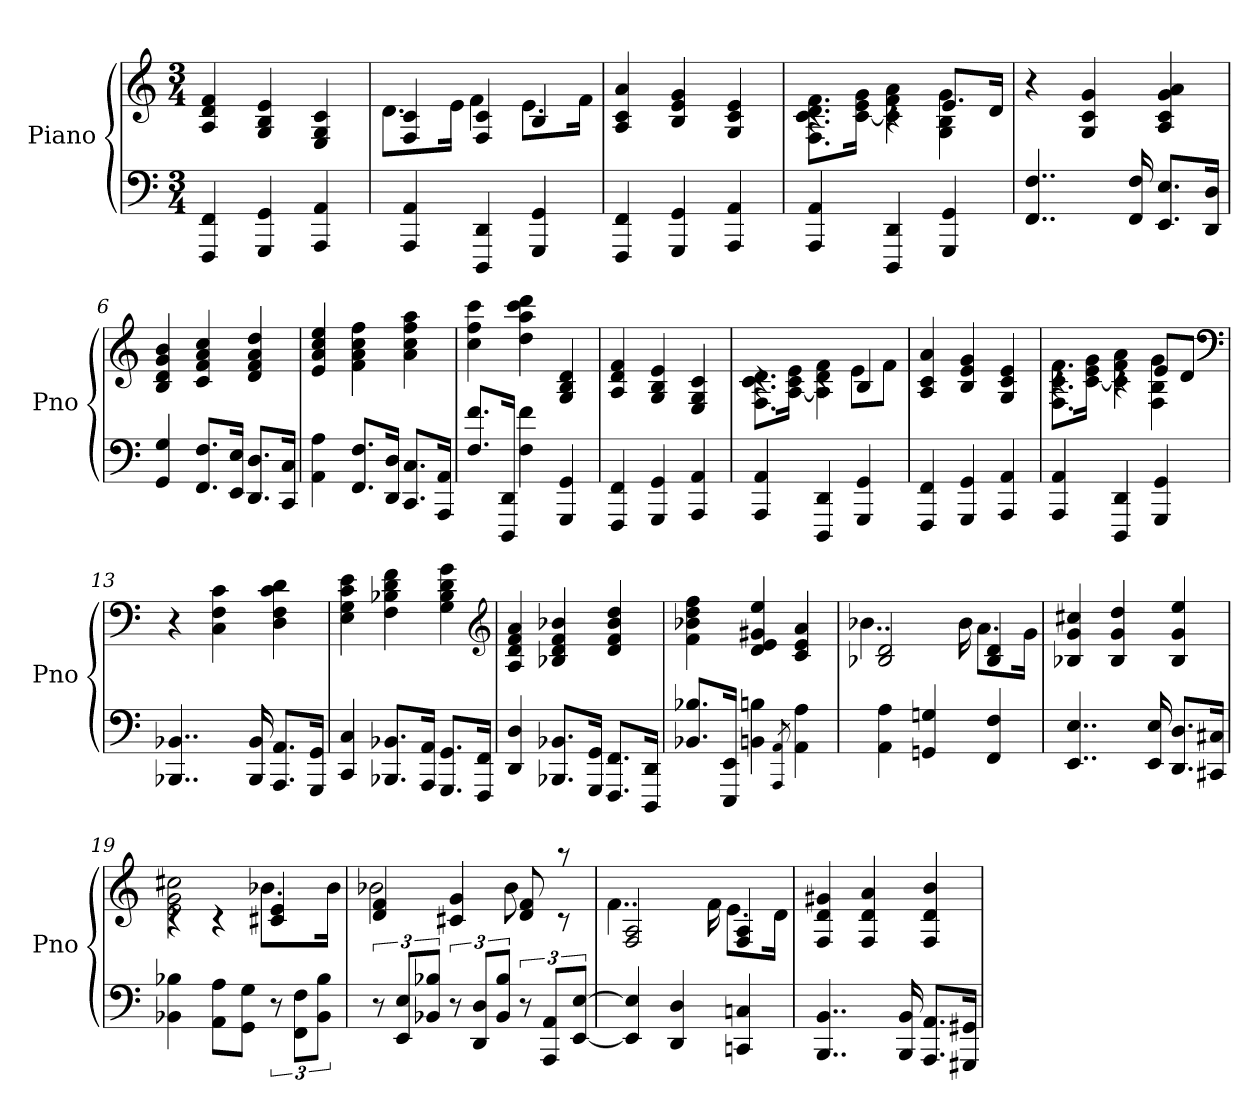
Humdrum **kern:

**kern	**kern
*part1	*part1
*staff2	*staff1
*I"Piano	*
*I'Pno	*
*clefF4	*clefG2
*k[]	*k[]
*C:	*C:
*M3/4	*M3/4
=1	=1
4FFF 4FF	4A 4d 4f
4GGG 4GG	4G 4B 4e
4AAA 4AA	4E 4G 4c
=2	=2
*	*^
4AAA 4AA	4F 4c	8.dL
.	.	16eJk
4DDD 4DD	4F 4c	4f
4GGG 4GG	4B	8.eL
.	.	16fJk
*	*v	*v
=3	=3
4FFF 4FF	4A 4c 4a
4GGG 4GG	4B 4e 4g
4AAA 4AA	4G 4c 4e
=4	=4
*	*^
4AAA 4AA	4rc	8.F 8.c 8.d 8.fL
.	.	[16c 16e 16gJk
4DDD 4DD	4rc	4c] 4f 4a
4GGG 4GG	8.eL	4G 4B 4g
.	16dJk	.
*	*v	*v
=5	=5
4..FF 4..F	4r
.	4G 4c 4g
16FF 16F	.
8.EE 8.EL	4A 4c 4g 4a
16DD 16DJk	.
=6	=6
4GG 4G	4B 4d 4g 4b
8.FF 8.FL	4c 4f 4a 4cc
16EE 16EJk	.
8.DD 8.DL	4d 4f 4a 4dd
16CC 16CJk	.
=7	=7
4AA 4A	4e 4a 4cc 4ee
8.FF 8.FL	4f 4a 4cc 4ff
16DD 16DJk	.
8.CC 8.CL	4a 4cc 4ff 4aa
16AAA 16AAJk	.
=8	=8
8.F 8.fL	4cc 4ff 4ccc
16DDD 16DDJk	.
4F 4f	4dd 4aa 4ccc 4ddd
4GGG 4GG	4G 4B 4d
=9	=9
4FFF 4FF	4A 4d 4f
4GGG 4GG	4G 4B 4e
4AAA 4AA	4E 4G 4c
=10	=10
*	*^
4AAA 4AA	4rc	8.F 8.c 8.dL
.	.	[16A 16c 16eJk
4DDD 4DD	4rc	4A] 4d 4f
4GGG 4GG	4B	8eL
.	.	8fJ
*	*v	*v
=11	=11
4FFF 4FF	4A 4c 4a
4GGG 4GG	4B 4e 4g
4AAA 4AA	4G 4c 4e
=12	=12
*	*^
4AAA 4AA	4rc	8.F 8.c 8.fL
.	.	[16c 16e 16gJk
4DDD 4DD	4rc	4c] 4f 4a
4GGG 4GG	8eL	4F 4B 4g
.	8dJ	.
*	*v	*v
*	*clefF4
=13	=13
4..BBB-X 4..BB-X	4r
.	4C 4F 4c
16BBB- 16BB-	.
8.AAA 8.AAL	4D 4F 4c 4d
16GGG 16GGJk	.
=14	=14
4CC 4C	4E 4G 4c 4e
8.BBB-X 8.BB-XL	4F 4B-X 4d 4f
16AAA 16AAJk	.
8.GGG 8.GGL	4G 4B- 4d 4g
16FFF 16FFJk	.
*	*clefG2
=15	=15
4DD 4D	4A 4d 4f 4a
8.BBB-X 8.BB-XL	4B-X 4d 4f 4b-X
16GGG 16GGJk	.
8.FFF 8.FFL	4d 4f 4b- 4dd
16DDD 16DDJk	.
=16	=16
8.BB-X 8.B-XL	4f 4b-X 4dd 4ff
16EEE 16EEJk	.
4BBn 4Bn	4d 4e 4g#X 4ee
8qAAA/ 8qAA/	.
4AA 4A	4c 4e 4a
=17	=17
*	*^
4AA 4A	2B-X 2d	4..b-X
4GGn 4Gn	.	.
.	.	16b-
4FF 4F	4B- 4d	8.aL
.	.	16gJk
*	*v	*v
=18	=18
4..EE 4..E	4B-X 4g 4cc#X
.	4B- 4g 4dd
16EE 16E	.
8.DD 8.DL	4B- 4g 4ee
16CC#X 16C#XJk	.
=19	=19
*	*^
4BB-X 4B-X	4rc	2e 2g 2cc#X
8AA 8AL	4rc	.
8GG 8GJ	.	.
12r	4c#X 4e	8.b-XL
12FF 12FL	.	.
12BB- 12B-J	.	.
.	.	16b-Jk
=20	=20	=20
12r	4d 4f	2b-X
12EE 12EL	.	.
12BB-X 12B-XJ	.	.
12r	4c#X 4g	.
12DD 12DL	.	.
12BB- 12B-J	.	.
12r	8d 8f	8b-
12AAA 12AAL	.	.
.	8rc	8raa
[12EE [12EJ	.	.
=21	=21	=21
4EE] 4E]	2F 2A	4..f
4DD 4D	.	.
.	.	16f
4CCn 4Cn	4F 4A	8.eL
.	.	16dJk
*	*v	*v
=22	=22
4..BBB 4..BB	4F 4d 4g#X
.	4F 4d 4a
16BBB 16BB	.
8.AAA 8.AAL	4F 4d 4b
16GGG#X 16GG#XJk	.
=	=
*-	*-
